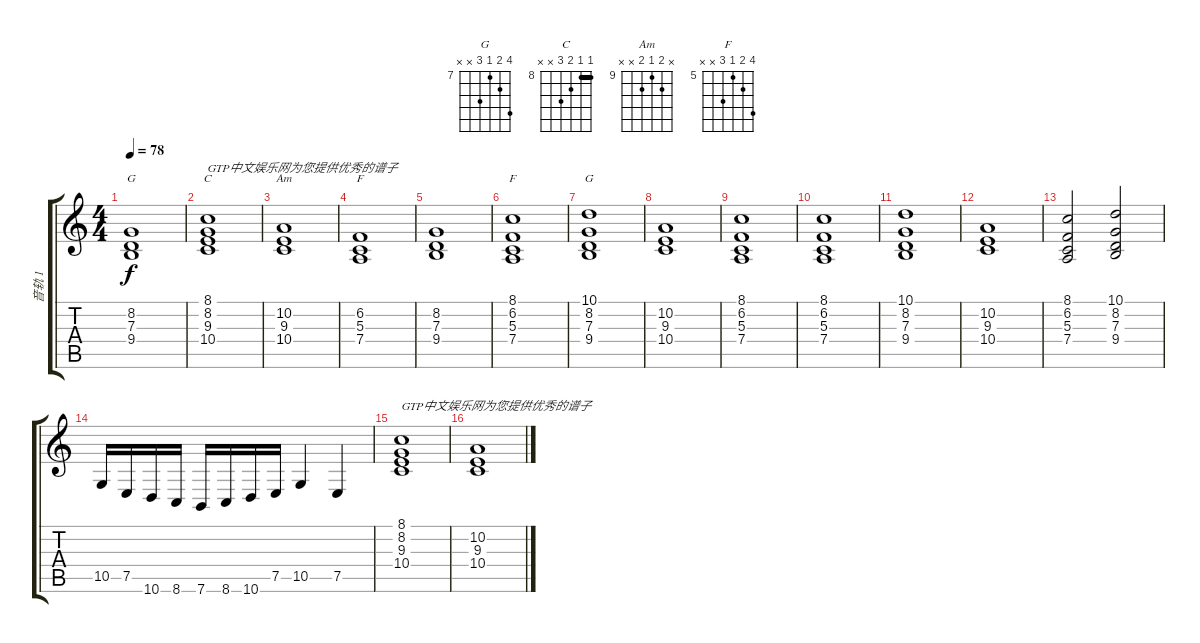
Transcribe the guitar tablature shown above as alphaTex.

\track ("音轨 1" "音轨 1") {instrument stringensemble1}
\staff {score tabs}
\tuning (E4 B3 G3 D3 A2 E2) {hide}
\chord ("G" x 8 7 9 x x) {firstfret 7}
\chord ("C" 8 8 9 10 x x) {firstfret 8 barre 8}
\chord ("Am" x 10 9 10 x x) {firstfret 9}
\chord ("F" x 6 5 7 x x) {firstfret 5}
\chord ("F" 8 6 5 7 x x) {firstfret 5}
\chord ("G" 10 8 7 9 x x) {firstfret 7}
\ts (4 4)
\tempo 78
\clef g2
\ks c
(8.2 7.3 9.4).1{ch "G" dy f} |
(8.1 8.2 9.3 10.4).1{ch "C" txt "GTP中文娱乐网为您提供优秀的谱子"} |
(10.2 9.3 10.4).1{ch "Am"} |
(6.2 5.3 7.4).1{ch "F"} |
(8.2 7.3 9.4).1 |
(8.1 6.2 5.3 7.4).1{ch "F"} |
(10.1 8.2 7.3 9.4).1{ch "G"} |
(10.2 9.3 10.4).1 |
(8.1 6.2 5.3 7.4).1 |
(8.1 6.2 5.3 7.4).1 |
(10.1 8.2 7.3 9.4).1 |
(10.2 9.3 10.4).1 |
(8.1 6.2 5.3 7.4).2 (10.1 8.2 7.3 9.4).2 |
10.5.16{volume 14 instrument stringensemble1} 7.5.16 10.6.16 8.6.16 7.6.16 8.6.16 10.6.16 7.5.16 10.5.4 7.5.4 |
(8.1 8.2 9.3 10.4).1{txt "GTP中文娱乐网为您提供优秀的谱子" volume 9 instrument stringensemble1} |
(10.2 9.3 10.4).1
